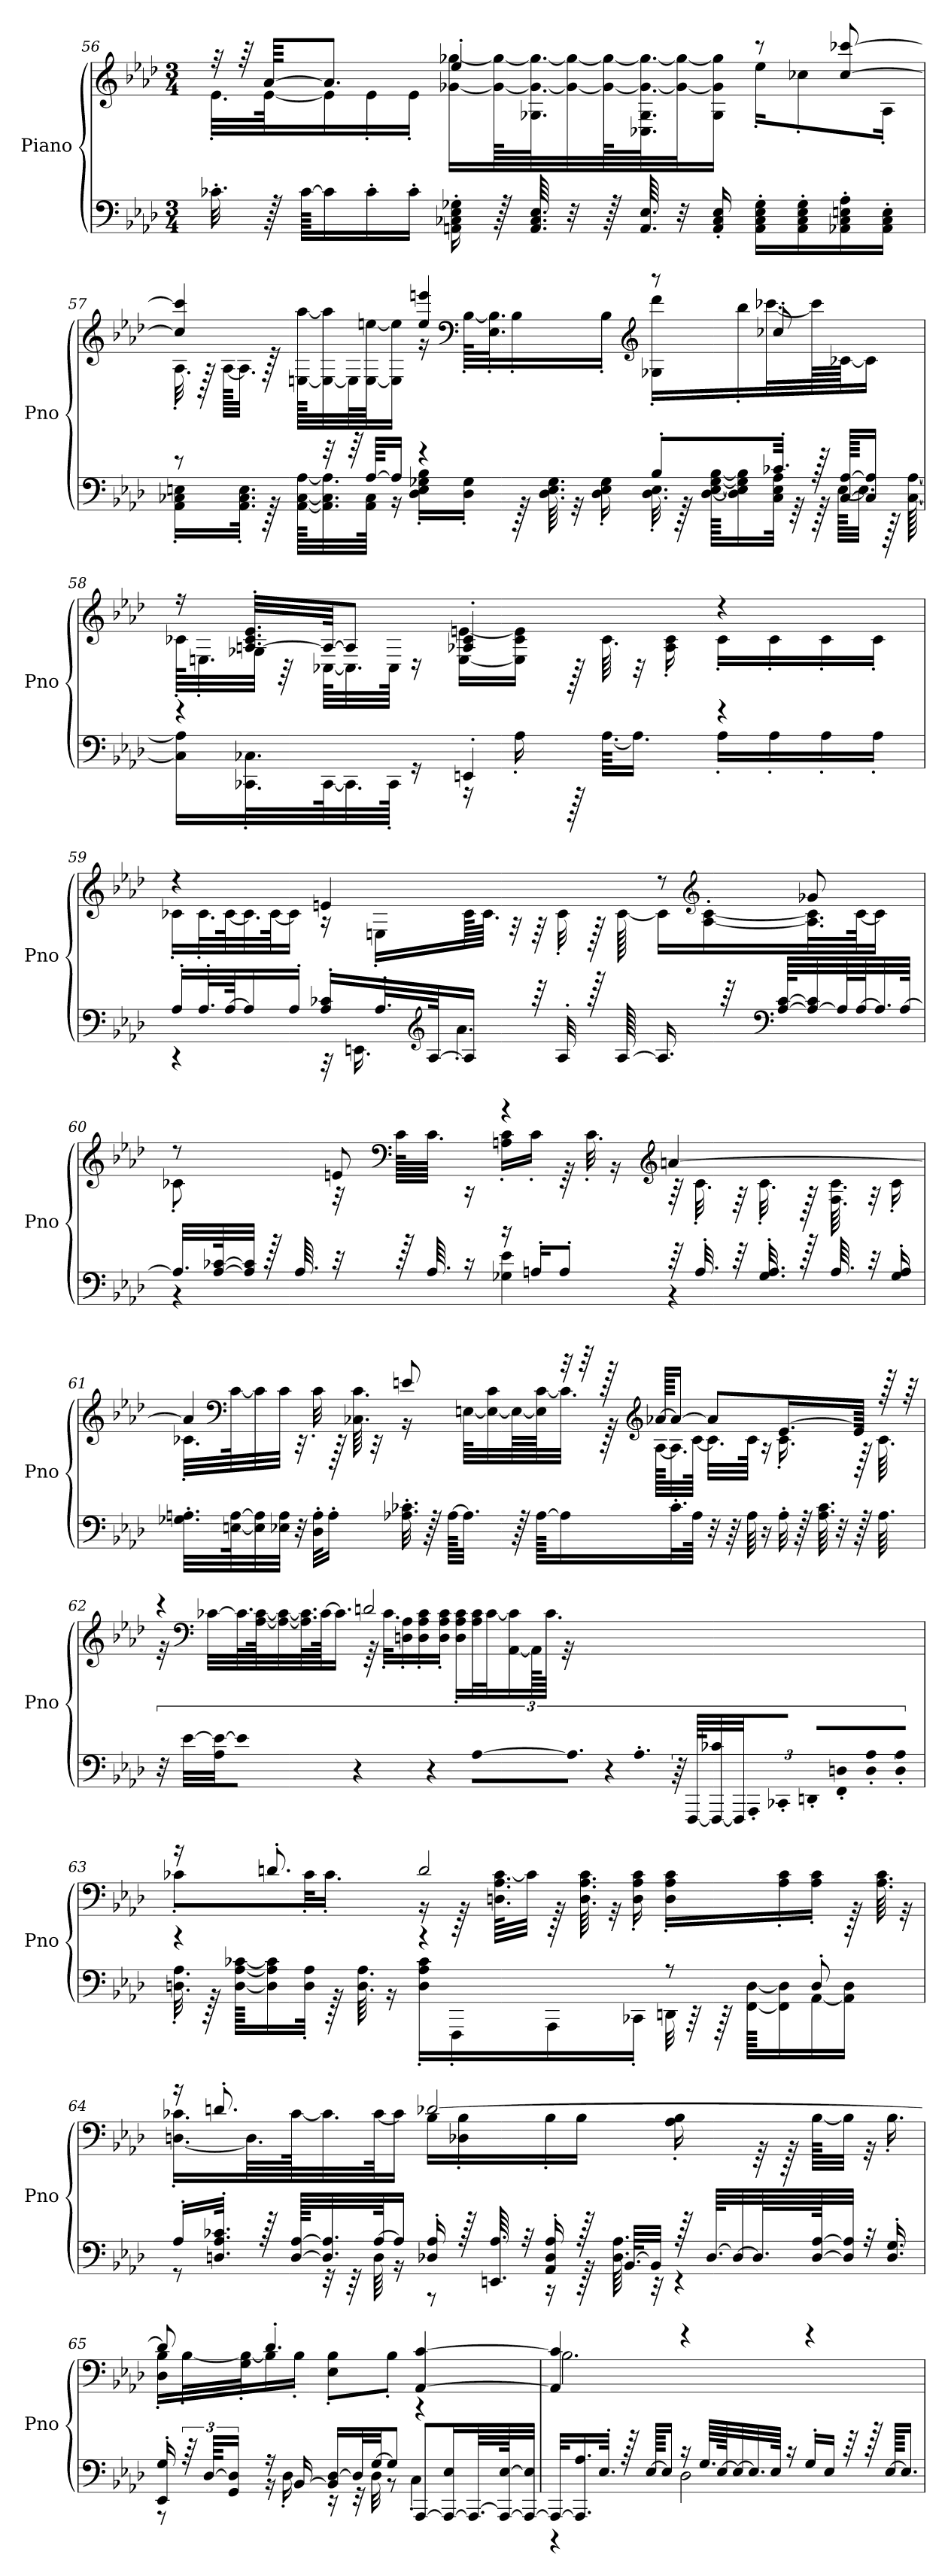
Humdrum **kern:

**kern	**kern
*part1	*part1
*staff2	*staff1
*I"Piano	*
*I'Pno	*
!!LO:LB:g=z
*clefF4	*clefG2
*k[b-e-a-d-]	*k[b-e-a-d-]
*M3/4	*M3/4
=56	=56
*	*^
32.c-X'\	32r	32.e-'\LLL
.	64r	.
128r	[64a-/KKKL	[64e-\JK
[128c-\KKKLL	.	.
16c-\]	8.a-/J]	16e-\]
16c-'\	.	16e-'\
16c-'\JJ	.	16e-'\JJ
16AAn\' 16C-X\' 16E-\' 16G-X\'	4ee-'/	[16g-X\ [16gg-X\LL
128r	.	128g-\_ 128gg-\_KLL
64.AA/ 64.C-/ 64.E-/	.	64.G-X\ 64.g-\_ 64.gg-\_J
32r	.	32g-\_ 32gg-\_
128r	.	128g-\_ 128gg-\_KL
64.AA/ 64.E-/	.	64.C-X\ 64.G-\ 64.g-\_ 64.gg-\_J
32r	.	32g-\_ 32gg-\_J
16AA/' 16C-/' 16E-/'	.	16G-\ 16g-\] 16gg-\]JJ
16AA\' 16C-\' 16E-\' 16G-\'LL	8r	16ee-'\KL
16AA\' 16C-\' 16E-\' 16G-\'	.	8cc-X'\
16AA-X\' 16C-\' 16En\' 16A-\'	[8cc-/ [8ccc-X/	.
16AA-\' 16C-\' 16E\'JJ	.	16A-'\Jk
!!LO:PB:g=z	!!
=57	=57	=57
*^	*	*
8r	16AA-\' 16C-X\' 16En\'LL	4cc-/] 4ccc-/]	32.A-'\
.	.	.	128r
.	.	.	[128A-\KKLLL
.	32.AA-\' 32.C-\' 32.E\'JJk	.	32.A-\JJJ]
.	128r	.	128r
.	[128AA-\ [128C-\ [128A-\KKLLL	.	[128En\ [128aa-\KKLLL
32r	32.AA-\] 32.C-\] 32.A-\]	.	32E\_ 32aa-\]
64r	.	.	64E\L]
[64A-/KKLL	64AA-\ 64C-\JJJk	.	[64E\ [64een\JJ
16A-/JJ]	16r	.	16E\] 16ee\]JJ
4r	16D-\' 16E\' 16G-X\' 16B-\'LL	4ee/ 4eeen/	16r
*	*	*clefF4	*
.	16D-\' 16G-\'JJ	.	[64B-'\KLLL
.	.	.	32.E\' 32.B-\]'J
.	128r	.	16B-'\
.	64.D-\ 64.E\ 64.G-\	.	.
.	32r	.	.
.	16D-\' 16E\' 16G-\'	.	16B-'\JJ
*	*	*clefG2	*
8B-'/L	32.D-\' 32.E\'	8r	16G-X\' 16ddd-\'LL
.	128r	.	.
.	[128D-\ [128E\ [128G-\ [128B-\KKKLL	.	.
.	16D-\] 16E\] 16G-\] 16B-\]	.	16bb-'\
32.c-X'/Jkk	32C-\ 32E\ 32A-\JJk	8cc-X'/	[32.ccc-X\L
.	64r	.	.
128r	128r	.	128ccc-\LL]
[128C-/ [128A-/KKKLL	[128E\KKLLL	.	[128c-X\JJJ
16C-/] 16A-/]JJ	32.E\JJJ]	.	16c-\JJ]
.	128r	.	.
.	[128C-\ [128A-\	.	.
!!LO:LB:g=z	!!
=58	=58	=58	=58
4r	16C-\] 16A-\]LL	16r	64c-X'\KLLL
.	.	.	32.En'\
.	32.CC-X\' 32.C-X\'L	[32.An/' 32.c-/' 32.e-/'LLL	32G-X\JJJ
.	.	.	64r
.	[64CC-\K	64A/JJK_	[64C-X\KLLL
.	32.CC-\]	8A/J]	32.C-\]
.	64CC-'\JJJk	.	64C-\JJJk
.	16r	.	16r
4EEn'/	16r	4A-X/' 4c-/'	[16E\ [16en\LL
.	16A-'\	.	16E\] 16c-\ 16e\]JJ
.	128r	.	128r
.	[64.A-\KKLL	.	64.c-\
.	16.A-\JJ]	.	32r
.	.	.	16A-\' 16c-\'
4r	16A-'\LL	4r	16c-'\LL
.	16A-'\	.	16c-'\
.	16A-'\	.	16c-'\
.	16A-'\JJ	.	16c-'\JJ
!!LO:LB:g=z	!!
=59	=59	=59	=59
16A-'/LL	4r	4r	16c-X'\LL
32.A-'/L	.	.	32.c-'\L
[64A-/JK	.	.	[64c-\K
16A-/]	.	.	32.c-\]
.	.	.	[64c-\JK
16A-'/JJ	.	.	16c-\JJ]
16A-/' 16c-X/'LL	32r	4en/	16r
.	16.EEn\	.	.
32.A-'/L	.	.	16En'\LL
*clefG2	*	*	*
[64A-/JK	.	.	.
16A-/JJ]	4.a-'\	.	128c-\KLL
.	.	.	64.c-\JJJJ
.	.	.	32r
64r	.	.	64r
32A-'/	.	.	32c-'\
128r	.	.	128r
[128A-/	.	.	[128c-\
16.A-/]	.	8r	16c-\LL]
*	*	*clefG2	*
.	.	.	[16A-\' [16c-\'
64r	.	.	.
*clefF4	*	*	*
[64A-/ [64c-/KLLL	.	.	.
32A-/_ 32c-/]	.	8g-X/	32.A-\] 32.c-\]L
64A-/L]	.	.	.
[64A-/J	.	.	[64c-\JK
32.A-/]	.	.	16c-\JJ]
[64A-/JJJk	.	.	.
!!LO:LB:g=z	!!
=60	=60	=60	=60
32.A-/LLL]	4r	8r	8c-X'\
[64A-/ [64c-X/K	.	.	.
32A-/] 32c-/]JJJ	.	.	.
128r	.	.	.
64.A-/	.	.	.
32r	.	8en/	32r
*	*	*clefF4	*
128r	.	.	128c-\KLLLL
64.A-/	.	.	64.c-\JJJJ
16r	.	.	16r
16r	4G-X\ 4e-\	4r	16An\' 16c-\'LL
16An'/KL	.	.	16c-'\JJ
8A'/J	.	.	64r
.	.	.	32.c-'\
.	.	.	16r
*	*	*clefG2	*
64r	4r	[4an/	64r
32.A'/	.	.	32.c-'\
64r	.	.	64r
32.G-/' 32.A/'	.	.	32.c-'\
128r	.	.	128r
64.A/	.	.	64.F\ 64.c-\
32r	.	.	32r
16G-/' 16A/'	.	.	16c-'\
*v	*v	*	*
!!LO:LB:g=z	!!
=61	=61	=61
32.G-X\' 32.An\'LLL	4a/]	32.c-X'\LLL
*	*clefF4	*
[64En\ [64A\K	.	[64c-\K
32E\] 32A\]	.	32c-\]
32E-X\ 32A\JJJ	.	32c-\JJJ
32r	.	32r
32D-\' 32A\'KLL	.	32c-'\
16A'\JJ	.	128r
.	.	64.C-X\ 64.c-\
.	.	32r
32.A-X\' 32.c-X\'	8en/	16r
128r	.	.
[128A-\KKLLL	.	.
32.A-\JJJ]	.	[64En\KLLL
.	.	32E\_ 32c-\
128r	.	128E\LL_
[128A-\KKKLL	.	128E\] [128c-\JJ
16A-\]	32r	32.c-\JJJ]
.	64r	.
.	128r	128r
*	*clefG2	*
.	[128a-X/KKKLL	[128A-\KKLLL
32.c-'\L	16a-/JJ_	32.A-\]
64A-\JJJk	.	[64c-\JJJk
32r	8a-/L]	32.c-\LLL]
64r	.	.
64A-\	.	64c-\JJJk
16r	.	16r
32A-'\	[16.e/L	16.c-'\
128r	.	.
64.A-\ 64.c-\	.	.
32r	.	.
128r	128e/JJkkk]	128r
64.A-\	128r	64.c-\
.	64r	.
!!LO:PB:g=z	!!
=62	=62	=62
48r	4r	32r
[48e-\LLL	.	.
*	*clefF4	*
.	.	[32c-X\LLL
48A-\ 48e-\_J	.	.
16e-\JJ]	.	64.c-\L]
.	.	[128A-\ [128c-\JK
.	.	32A-\_ 32c-\_
64r	.	64.A-\] 64.c-\]L
128r	.	.
[128A-\KKKLL	.	[128c-\JJK
16.A-\JJ]	.	16.c-\JJ]
64r	2dn/	64r
32.A-'\	.	32.c-'\KLL
96r	.	16Dn\' 16A-\'
[96FFF/KLLL	.	.
48FFF/_ 48c-X/	.	.
48FFF/J]	.	.
16AAA-'/	.	16D\' 16A-\' 16c-\'
16CC-X'/JJ	.	16D\' 16A-\' 16c-\'JJ
16DDn'/LL	.	16D\' 16A-\' 16c-\'LL
16FF/' 16Dn/'	.	32A-\ 32c-\L
.	.	[32c-\J
16D/' 16A-/'	.	[16AA-\ 16c-\]
16D/' 16A-/'JJ	.	128AA-\KLL]
.	.	64.c-\JJJJ
.	.	32r
!!LO:LB:g=z	!!
=63	=63	=63
*^	*	*
4r	32.Dn\' 32.A-\'	16r	8c-X'\L
.	128r	.	.
.	[128D\ [128A-\ [128c-X\KKKLL	.	.
.	16D\] 16A-\] 16c-\]	8.dn'/	.
.	32D\' 32A-\'JJk	.	32c-'\KL
.	128r	.	16.c-'\JJ
.	64.D\ 64.A-\	.	.
.	16r	.	.
4r	16D\' 16A-\' 16c-\'LL	2d/	16r
.	16FFF'\	.	128r
.	.	.	64.Dn\ 64.A-\ [64.c-\KLLL
.	.	.	32c-\JJJ]
.	16AAA-\	.	128r
.	.	.	64.D\ 64.A-\ 64.c-\
.	.	.	32r
.	16CC-X'\JJ	.	16D\' 16A-\' 16c-\'
8r	32DDn\	.	16D\' 16A-\' 16c-\'LL
.	64r	.	.
.	128r	.	.
.	[128FF\ [128D\KKKLL	.	.
.	16FF\] 16D\]	.	16A-\' 16c-\'
8D'/	[16AA-\	.	16A-\' 16c-\'JJ
.	16AA-\] 16D\JJ	.	128r
.	.	.	64.A-\ 64.c-\
.	.	.	32r
!!LO:LB:g=z	!!
=64	=64	=64	=64
16A-'/LL	8r	16r	[16.Dn\' 16.c-X\'LL
32.Dn/' 32.A-/' 32.c-X/'JJk	.	8.dn'/	.
.	.	.	64.D\LL]
128r	.	.	.
[128D/ [128A-/KKLLL	.	.	[128c-\JK
32.D/] 32.A-/]	32r	.	32.c-\]
.	64r	.	.
[64A-/JK	64D\	.	[64c-\JK
16A-/JJ]	16r	.	16c-\JJ]
16D-X/' 16A-/'	8r	[2d-X/	16B-\LL
128r	.	.	16D-X\' 16B-\'
64.EEn/ 64.A-/	.	.	.
32r	.	.	.
16AA-/' 16D-/' 16A-/'	16r	.	16B-'\
128r	128r	.	16B-\JJ
[64.BB-/KLLL	64.D-\ 64.A-\	.	.
32BB-/JJJ]	32r	.	.
128r	4r	.	16A-\' 16B-\'
[64.D-/KLLL	.	.	.
32D-/_	.	.	.
64.D-/L]	.	.	64r
.	.	.	128r
[128D-/ [128A-/JK	.	.	[128B-\KKLLL
32D-/] 32A-/]JJJ	.	.	32B-\JJJ]
32r	.	.	32r
16.D-/' 16.G/'	.	.	16.B-'\
!!LO:LB:g=z	!!
=65	=65	=65	=65
16EE-/' 16G/'	8r	8d-/]	16D-\' 16B-\'LL
96r	.	.	[32B-'\L
[96D-/KKLL	.	.	.
24GG/ 24D-/]JJ	.	.	.
.	.	.	32G\' 32B-\_'J
16r	16r	4.d-'/	16B-\]
[16BB-/	16D-'\	.	16B-'\JJ
16BB-/] [16D-/LL	16r	.	8E-\' 8B-\'L
32D-/L]	32r	.	.
[32G/JJ	32D-\	.	.
8G/J]	8r	.	8B-'\J
[8AAA-/L	4C'\	[4AA-/ [4c/	4r
16AAA-/_ 16E-/L	.	.	.
64.AAA-/LL_	.	.	.
128AAA-/_ [128E-/JK	.	.	.
32AAA-/_ 32E-/]JJJ	.	.	.
!!LO:LB:g=z	!!
=66	=66	=66	=66
32AAA-/KLL_	4r	4AA-/] 4c/]	2.B-\
16.AAA-/] 16.A-/	.	.	.
32.E-'/JJk	.	.	.
128r	.	.	.
[128E-/KKKLL	.	.	.
16E-/JJ]	.	.	.
16r	2D-\	4r	.
64.G/LLLL	.	.	.
[128E-/JK	.	.	.
32E-/_	.	.	.
32.E-/]	.	.	.
64E-/JJJk	.	.	.
16r	.	.	.
16G'/LL	.	4r	.
16E-/JJ	.	.	.
64r	.	.	.
128r	.	.	.
[128E-/KKKLL	.	.	.
16.E-/JJ]	.	.	.
*v	*v	*	*
*	*v	*v
=	=
*-	*-
